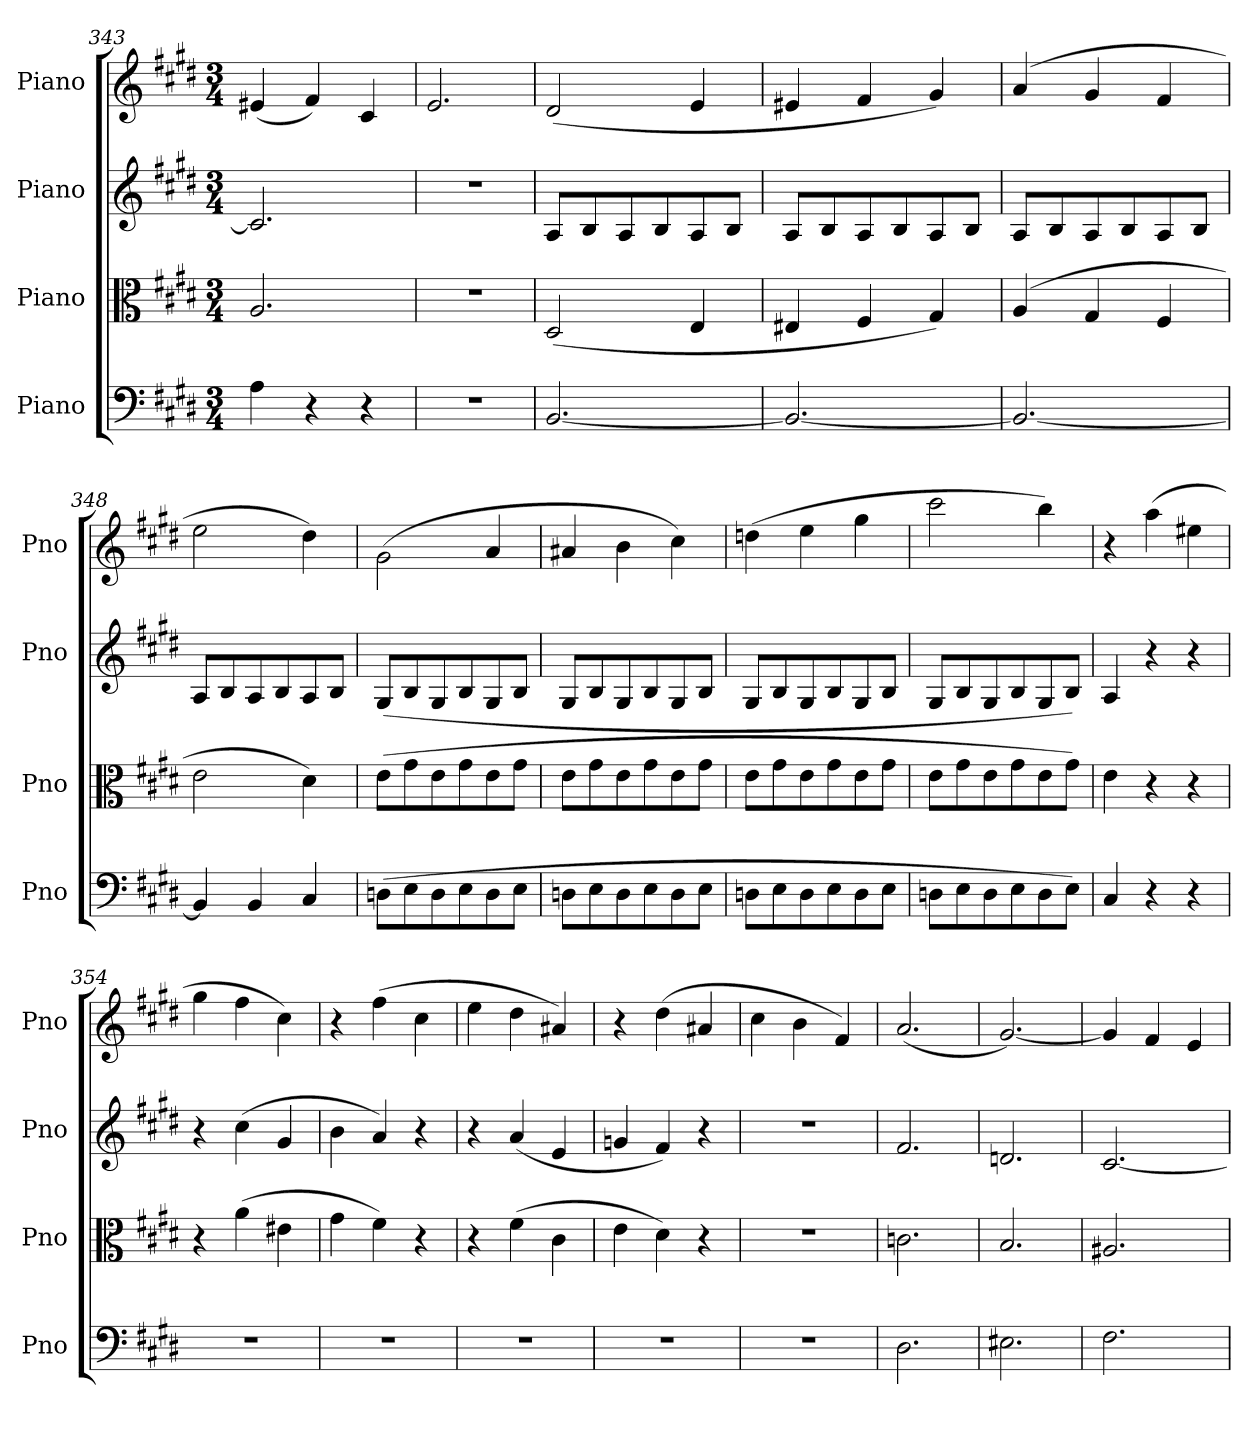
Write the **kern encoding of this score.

**kern	**kern	**kern	**kern
*part4	*part3	*part2	*part1
*staff4	*staff3	*staff2	*staff1
*I"Piano	*I"Piano	*I"Piano	*I"Piano
*I'Pno	*I'Pno	*I'Pno	*I'Pno
*clefF4	*clefC3	*clefG2	*clefG2
*k[f#c#g#d#]	*k[f#c#g#d#]	*k[f#c#g#d#]	*k[f#c#g#d#]
*M3/4	*M3/4	*M3/4	*M3/4
=343	=343	=343	=343
4A\	2.A/	2.c#/]	(4e#X/
4r	.	.	4f#/)
4r	.	.	4c#/
=344	=344	=344	=344
2.r	2.r	2.r	2.e/
=345	=345	=345	=345
[2.BB/	(2D#/	8A/L	(2d#/
.	.	8B/	.
.	.	8A/	.
.	.	8B/	.
.	4E/	8A/	4e/
.	.	8B/J	.
=346	=346	=346	=346
2.BB/_	4E#X/	8A/L	4e#X/
.	.	8B/	.
.	4F#/	8A/	4f#/
.	.	8B/	.
.	4G#/)	8A/	4g#/)
.	.	8B/J	.
=347	=347	=347	=347
2.BB/_	(4A/	8A/L	(4a/
.	.	8B/	.
.	4G#/	8A/	4g#/
.	.	8B/	.
.	4F#/	8A/	4f#/
.	.	8B/J	.
=348	=348	=348	=348
4BB/]	2e\	8A/L	2ee\
.	.	8B/	.
4BB/	.	8A/	.
.	.	8B/	.
4C#/	4d#\)	8A/	4dd#\)
.	.	8B/J	.
=349	=349	=349	=349
(8Dn\L	(8e\L	(8G#/L	(2g#\
8E\	8g#\	8B/	.
8D\	8e\	8G#/	.
8E\	8g#\	8B/	.
8D\	8e\	8G#/	4a/
8E\J	8g#\J	8B/J	.
=350	=350	=350	=350
8Dn\L	8e\L	8G#/L	4a#X/
8E\	8g#\	8B/	.
8D\	8e\	8G#/	4b\
8E\	8g#\	8B/	.
8D\	8e\	8G#/	4cc#\)
8E\J	8g#\J	8B/J	.
!!LO:LB:g=z
=351	=351	=351	=351
8Dn\L	8e\L	8G#/L	(4ddn\
8E\	8g#\	8B/	.
8D\	8e\	8G#/	4ee\
8E\	8g#\	8B/	.
8D\	8e\	8G#/	4gg#\
8E\J	8g#\J	8B/J	.
=352	=352	=352	=352
8Dn\L	8e\L	8G#/L	2ccc#\
8E\	8g#\	8B/	.
8D\	8e\	8G#/	.
8E\	8g#\	8B/	.
8D\	8e\	8G#/	4bb\)
8E\J)	8g#\J)	8B/J)	.
=353	=353	=353	=353
4C#/	4e\	4A/	4r
4r	4r	4r	(4aa\
4r	4r	4r	4ee#X\
=354	=354	=354	=354
2.r	4r	4r	4gg#\
.	(4a\	(4cc#\	4ff#\
.	4e#X\	4g#/	4cc#\)
=355	=355	=355	=355
2.r	4g#\	4b\	4r
.	4f#\)	4a/)	(4ff#\
.	4r	4r	4cc#\
=356	=356	=356	=356
2.r	4r	4r	4ee\
.	(4f#\	(4a/	4dd#\
.	4c#\	4e/	4a#X/)
=357	=357	=357	=357
2.r	4e\	4gn/	4r
.	4d#\)	4f#/)	(4dd#\
.	4r	4r	4a#X/
=358	=358	=358	=358
2.r	2.r	2.r	4cc#\
.	.	.	4b\
.	.	.	4f#/)
=359	=359	=359	=359
2.D#\	2.cn\	2.f#/	(2.a/
=360	=360	=360	=360
2.E#X\	2.B/	2.dn/	[2.g#/)
=361	=361	=361	=361
2.F#\	2.A#X/	[2.c#/	4g#/]
.	.	.	4f#/
.	.	.	4e/
=	=	=	=
*-	*-	*-	*-
